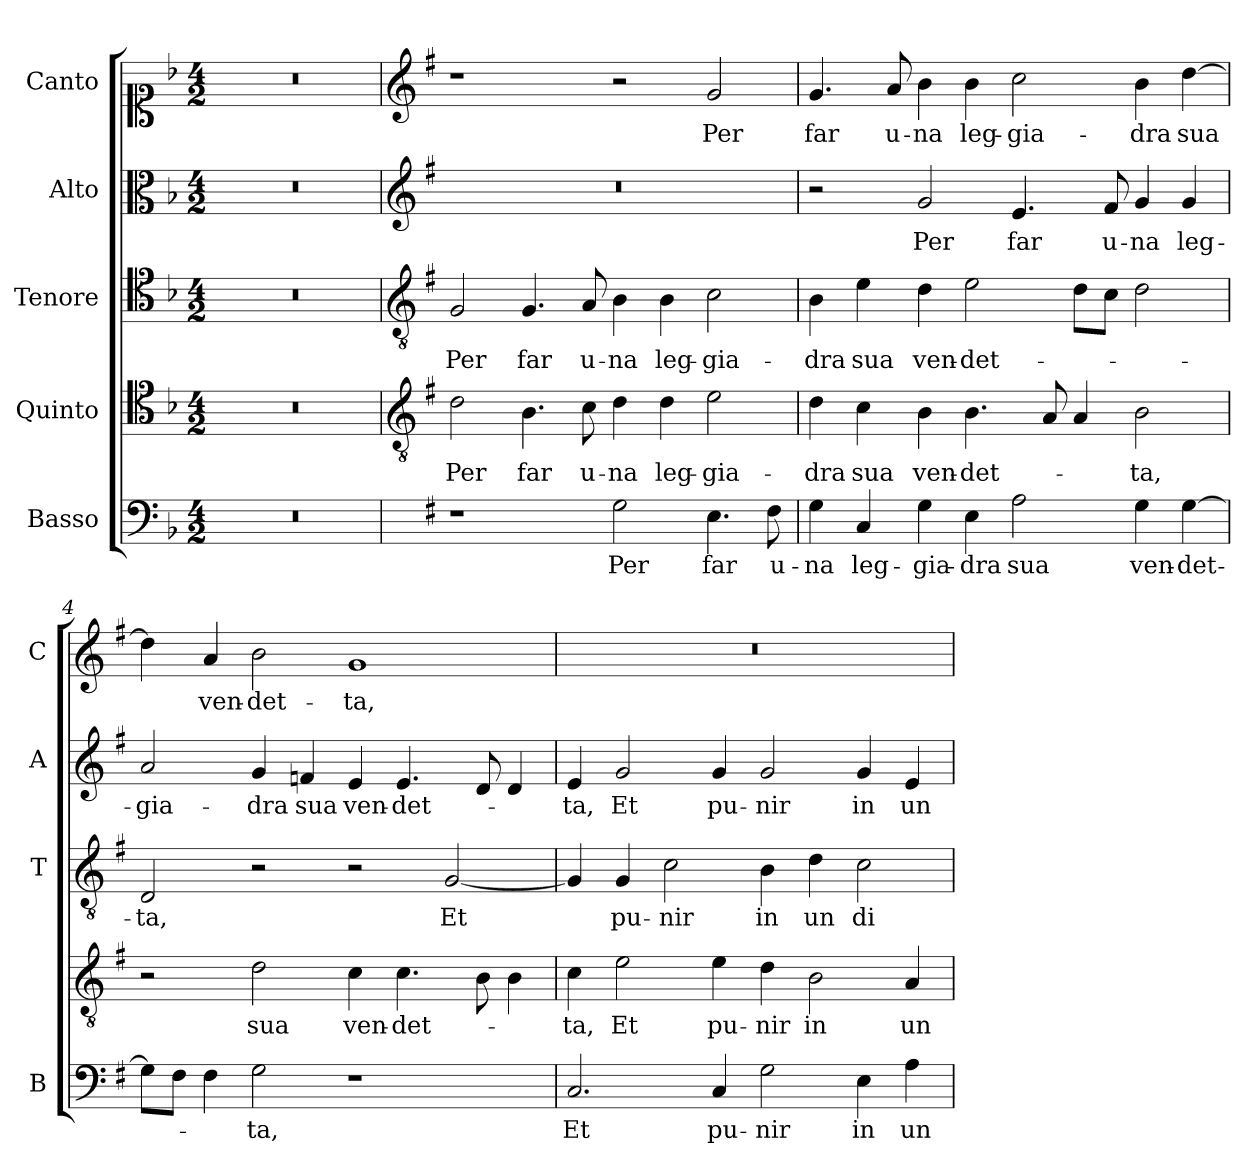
**kern	**text	**kern	**text	**kern	**text	**kern	**text	**kern	**text
*part5	*part5	*part4	*part4	*part3	*part3	*part2	*part2	*part1	*part1
*staff5	*staff5	*staff4	*staff4	*staff3	*staff3	*staff2	*staff2	*staff1	*staff1
*I"Basso	*	*I"Quinto	*	*I"Tenore	*	*I"Alto	*	*I"Canto	*
*I'B	*	*	*	*I'T	*	*I'A	*	*I'C	*
*clefF4	*	*clefC4	*	*clefC4	*	*clefC3	*	*clefC1	*
*k[b-]	*	*k[b-]	*	*k[b-]	*	*k[b-]	*	*k[b-]	*
*F:	*	*F:	*	*F:	*	*F:	*	*F:	*
*M4/2	*	*M4/2	*	*M4/2	*	*M4/2	*	*M4/2	*
=1	=1	=1	=1	=1	=1	=1	=1	=1	=1
0r	.	0r	.	0r	.	0r	.	0r	.
=2	=2	=2	=2	=2	=2	=2	=2	=2	=2
*	*	*clefGv2	*	*clefGv2	*	*clefG2	*	*clefG2	*
*k[f#]	*	*k[f#]	*	*k[f#]	*	*k[f#]	*	*k[f#]	*
*G:	*	*G:	*	*G:	*	*G:	*	*G:	*
!	!	!	!LO:LY:b	!	!	!	!	!	!
!	!	!	!	!	!LO:LY:b	!	!	!	!
1r	.	2d\	Per	2G/	Per	0r	.	1r	.
!	!	!	!LO:LY:b	!	!	!	!	!	!
!	!	!	!	!	!LO:LY:b	!	!	!	!
.	.	4.B\	far	4.G/	far	.	.	.	.
!	!	!	!LO:LY:b	!	!	!	!	!	!
!	!	!	!	!	!LO:LY:b	!	!	!	!
.	.	8c\	u-	8A/	u-	.	.	.	.
!	!LO:LY:b	!	!	!	!	!	!	!	!
!	!	!	!LO:LY:b	!	!	!	!	!	!
!	!	!	!	!	!LO:LY:b	!	!	!	!
2G\	Per	4d\	-na	4B\	-na	.	.	2r	.
!	!	!	!LO:LY:b	!	!	!	!	!	!
!	!	!	!	!	!LO:LY:b	!	!	!	!
.	.	4d\	leg-	4B\	leg-	.	.	.	.
!	!LO:LY:b	!	!	!	!	!	!	!	!
!	!	!	!LO:LY:b	!	!	!	!	!	!
!	!	!	!	!	!LO:LY:b	!	!	!	!
!	!	!	!	!	!	!	!	!	!LO:LY:b
4.E\	far	2e\	-gia-	2c\	-gia-	.	.	2g/	Per
!	!LO:LY:b	!	!	!	!	!	!	!	!
8F#\	u-	.	.	.	.	.	.	.	.
=3	=3	=3	=3	=3	=3	=3	=3	=3	=3
!	!LO:LY:b	!	!	!	!	!	!	!	!
!	!	!	!LO:LY:b	!	!	!	!	!	!
!	!	!	!	!	!LO:LY:b	!	!	!	!
!	!	!	!	!	!	!	!	!	!LO:LY:b
4G\	-na	4d\	-dra	4B\	-dra	2r	.	4.g/	far
!	!LO:LY:b	!	!	!	!	!	!	!	!
!	!	!	!LO:LY:b	!	!	!	!	!	!
!	!	!	!	!	!LO:LY:b	!	!	!	!
4C/	leg-	4c\	sua	4e\	sua	.	.	.	.
!	!	!	!	!	!	!	!	!	!LO:LY:b
.	.	.	.	.	.	.	.	8a/	u-
!	!LO:LY:b	!	!	!	!	!	!	!	!
!	!	!	!LO:LY:b	!	!	!	!	!	!
!	!	!	!	!	!LO:LY:b	!	!	!	!
!	!	!	!	!	!	!	!LO:LY:b	!	!
!	!	!	!	!	!	!	!	!	!LO:LY:b
4G\	-gia-	4B\	ven-	4d\	ven-	2g/	Per	4b\	-na
!	!LO:LY:b	!	!	!	!	!	!	!	!
!	!	!	!LO:LY:b	!	!	!	!	!	!
!	!	!	!	!	!LO:LY:b	!	!	!	!
!	!	!	!	!	!	!	!	!	!LO:LY:b
4E\	-dra	4.B\	-det-	2e\	-det-	.	.	4b\	leg-
!	!LO:LY:b	!	!	!	!	!	!	!	!
!	!	!	!	!	!	!	!LO:LY:b	!	!
!	!	!	!	!	!	!	!	!	!LO:LY:b
2A\	sua	.	.	.	.	4.e/	far	2cc\	-gia-
.	.	8A/	.	.	.	.	.	.	.
.	.	4A/	.	8d\L	.	.	.	.	.
!	!	!	!	!	!	!	!LO:LY:b	!	!
.	.	.	.	8c\J	.	8f#/	u-	.	.
!	!LO:LY:b	!	!	!	!	!	!	!	!
!	!	!	!LO:LY:b	!	!	!	!	!	!
!	!	!	!	!	!	!	!LO:LY:b	!	!
!	!	!	!	!	!	!	!	!	!LO:LY:b
4G\	ven-	2B\	-ta,	2d\	.	4g/	-na	4b\	-dra
!	!LO:LY:b	!	!	!	!	!	!	!	!
!	!	!	!	!	!	!	!LO:LY:b	!	!
!	!	!	!	!	!	!	!	!	!LO:LY:b
[4G\	-det-	.	.	.	.	4g/	leg-	[4dd\	sua
=4	=4	=4	=4	=4	=4	=4	=4	=4	=4
!	!	!	!	!	!LO:LY:b	!	!	!	!
!	!	!	!	!	!	!	!LO:LY:b	!	!
8G\L]	.	2r	.	2D/	-ta,	2a/	-gia-	4dd\]	.
8F#\J	.	.	.	.	.	.	.	.	.
!	!	!	!	!	!	!	!	!	!LO:LY:b
4F#\	.	.	.	.	.	.	.	4a/	ven-
!	!LO:LY:b	!	!	!	!	!	!	!	!
!	!	!	!LO:LY:b	!	!	!	!	!	!
!	!	!	!	!	!	!	!LO:LY:b	!	!
!	!	!	!	!	!	!	!	!	!LO:LY:b
2G\	-ta,	2d\	sua	2r	.	4g/	-dra	2b\	-det-
!	!	!	!	!	!	!	!LO:LY:b	!	!
.	.	.	.	.	.	4fn/	sua	.	.
!	!	!	!LO:LY:b	!	!	!	!	!	!
!	!	!	!	!	!	!	!LO:LY:b	!	!
!	!	!	!	!	!	!	!	!	!LO:LY:b
1r	.	4c\	ven-	2r	.	4e/	ven-	1g	-ta,
!	!	!	!LO:LY:b	!	!	!	!	!	!
!	!	!	!	!	!	!	!LO:LY:b	!	!
.	.	4.c\	-det-	.	.	4.e/	-det-	.	.
!	!	!	!	!	!LO:LY:b	!	!	!	!
.	.	.	.	[2G/	Et	.	.	.	.
.	.	8B\	.	.	.	8d/	.	.	.
.	.	4B\	.	.	.	4d/	.	.	.
!!LO:LB:g=z
=5	=5	=5	=5	=5	=5	=5	=5	=5	=5
!	!LO:LY:b	!	!	!	!	!	!	!	!
!	!	!	!LO:LY:b	!	!	!	!	!	!
!	!	!	!	!	!	!	!LO:LY:b	!	!
2.C/	Et	4c\	-ta,	4G/]	.	4e/	-ta,	0r	.
!	!	!	!LO:LY:b	!	!	!	!	!	!
!	!	!	!	!	!LO:LY:b	!	!	!	!
!	!	!	!	!	!	!	!LO:LY:b	!	!
.	.	2e\	Et	4G/	pu-	2g/	Et	.	.
!	!	!	!	!	!LO:LY:b	!	!	!	!
.	.	.	.	2c\	-nir	.	.	.	.
!	!LO:LY:b	!	!	!	!	!	!	!	!
!	!	!	!LO:LY:b	!	!	!	!	!	!
!	!	!	!	!	!	!	!LO:LY:b	!	!
4C/	pu-	4e\	pu-	.	.	4g/	pu-	.	.
!	!LO:LY:b	!	!	!	!	!	!	!	!
!	!	!	!LO:LY:b	!	!	!	!	!	!
!	!	!	!	!	!LO:LY:b	!	!	!	!
!	!	!	!	!	!	!	!LO:LY:b	!	!
2G\	-nir	4d\	-nir	4B\	in	2g/	-nir	.	.
!	!	!	!LO:LY:b	!	!	!	!	!	!
!	!	!	!	!	!LO:LY:b	!	!	!	!
.	.	2B\	in	4d\	un	.	.	.	.
!	!LO:LY:b	!	!	!	!	!	!	!	!
!	!	!	!	!	!LO:LY:b	!	!	!	!
!	!	!	!	!	!	!	!LO:LY:b	!	!
4E\	in	.	.	2c\	di	4g/	in	.	.
!	!LO:LY:b	!	!	!	!	!	!	!	!
!	!	!	!LO:LY:b	!	!	!	!	!	!
!	!	!	!	!	!	!	!LO:LY:b	!	!
4A\	un	4A/	un	.	.	4e/	un	.	.
=	=	=	=	=	=	=	=	=	=
*-	*-	*-	*-	*-	*-	*-	*-	*-	*-
